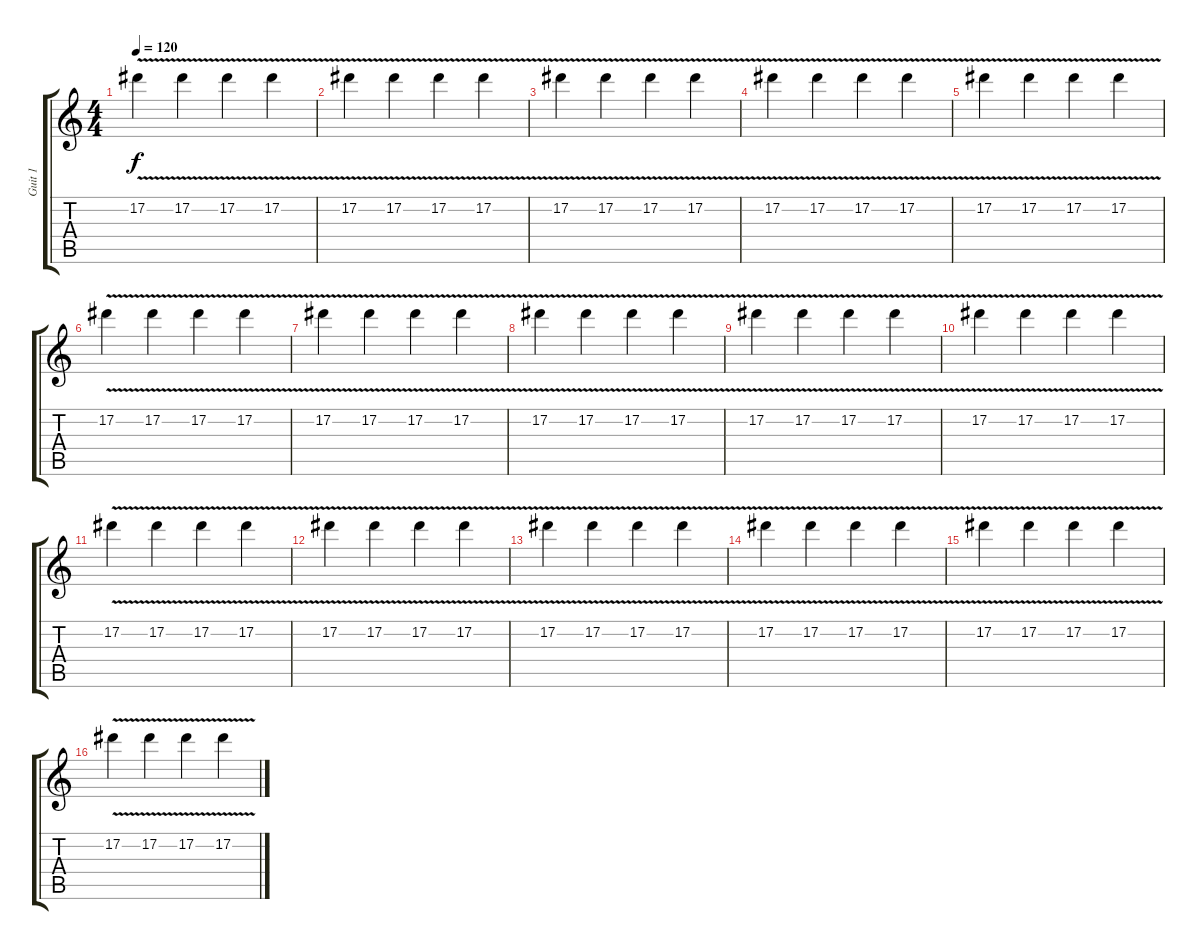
\track ("Guit 1" "Guit 1") {instrument distortionguitar}
\staff {score tabs}
\tuning (Eb4 Bb3 Gb3 Db3 Ab2 Eb2) {hide}
\ts (4 4)
\tempo 120
\clef g2
\ks c
17.2{v}.4{dy f volume 3 instrument distortionguitar} 17.2{v}.4 17.2{v}.4 17.2{v}.4 |
17.2{v}.4{volume 4} 17.2{v}.4 17.2{v}.4 17.2{v}.4 |
17.2{v}.4{volume 5} 17.2{v}.4 17.2{v}.4 17.2{v}.4 |
17.2{v}.4{volume 6} 17.2{v}.4 17.2{v}.4 17.2{v}.4 |
17.2{v}.4{volume 7} 17.2{v}.4 17.2{v}.4 17.2{v}.4 |
17.2{v}.4{volume 8} 17.2{v}.4 17.2{v}.4 17.2{v}.4 |
17.2{v}.4{volume 9} 17.2{v}.4 17.2{v}.4 17.2{v}.4 |
17.2{v}.4{volume 10} 17.2{v}.4 17.2{v}.4 17.2{v}.4 |
17.2{v}.4{volume 11} 17.2{v}.4 17.2{v}.4 17.2{v}.4 |
17.2{v}.4{volume 12} 17.2{v}.4 17.2{v}.4 17.2{v}.4 |
17.2{v}.4 17.2{v}.4 17.2{v}.4 17.2{v}.4 |
17.2{v}.4 17.2{v}.4 17.2{v}.4 17.2{v}.4 |
17.2{v}.4 17.2{v}.4 17.2{v}.4 17.2{v}.4 |
17.2{v}.4 17.2{v}.4 17.2{v}.4 17.2{v}.4 |
17.2{v}.4 17.2{v}.4 17.2{v}.4 17.2{v}.4 |
17.2{v}.4 17.2{v}.4 17.2{v}.4 17.2{v}.4
